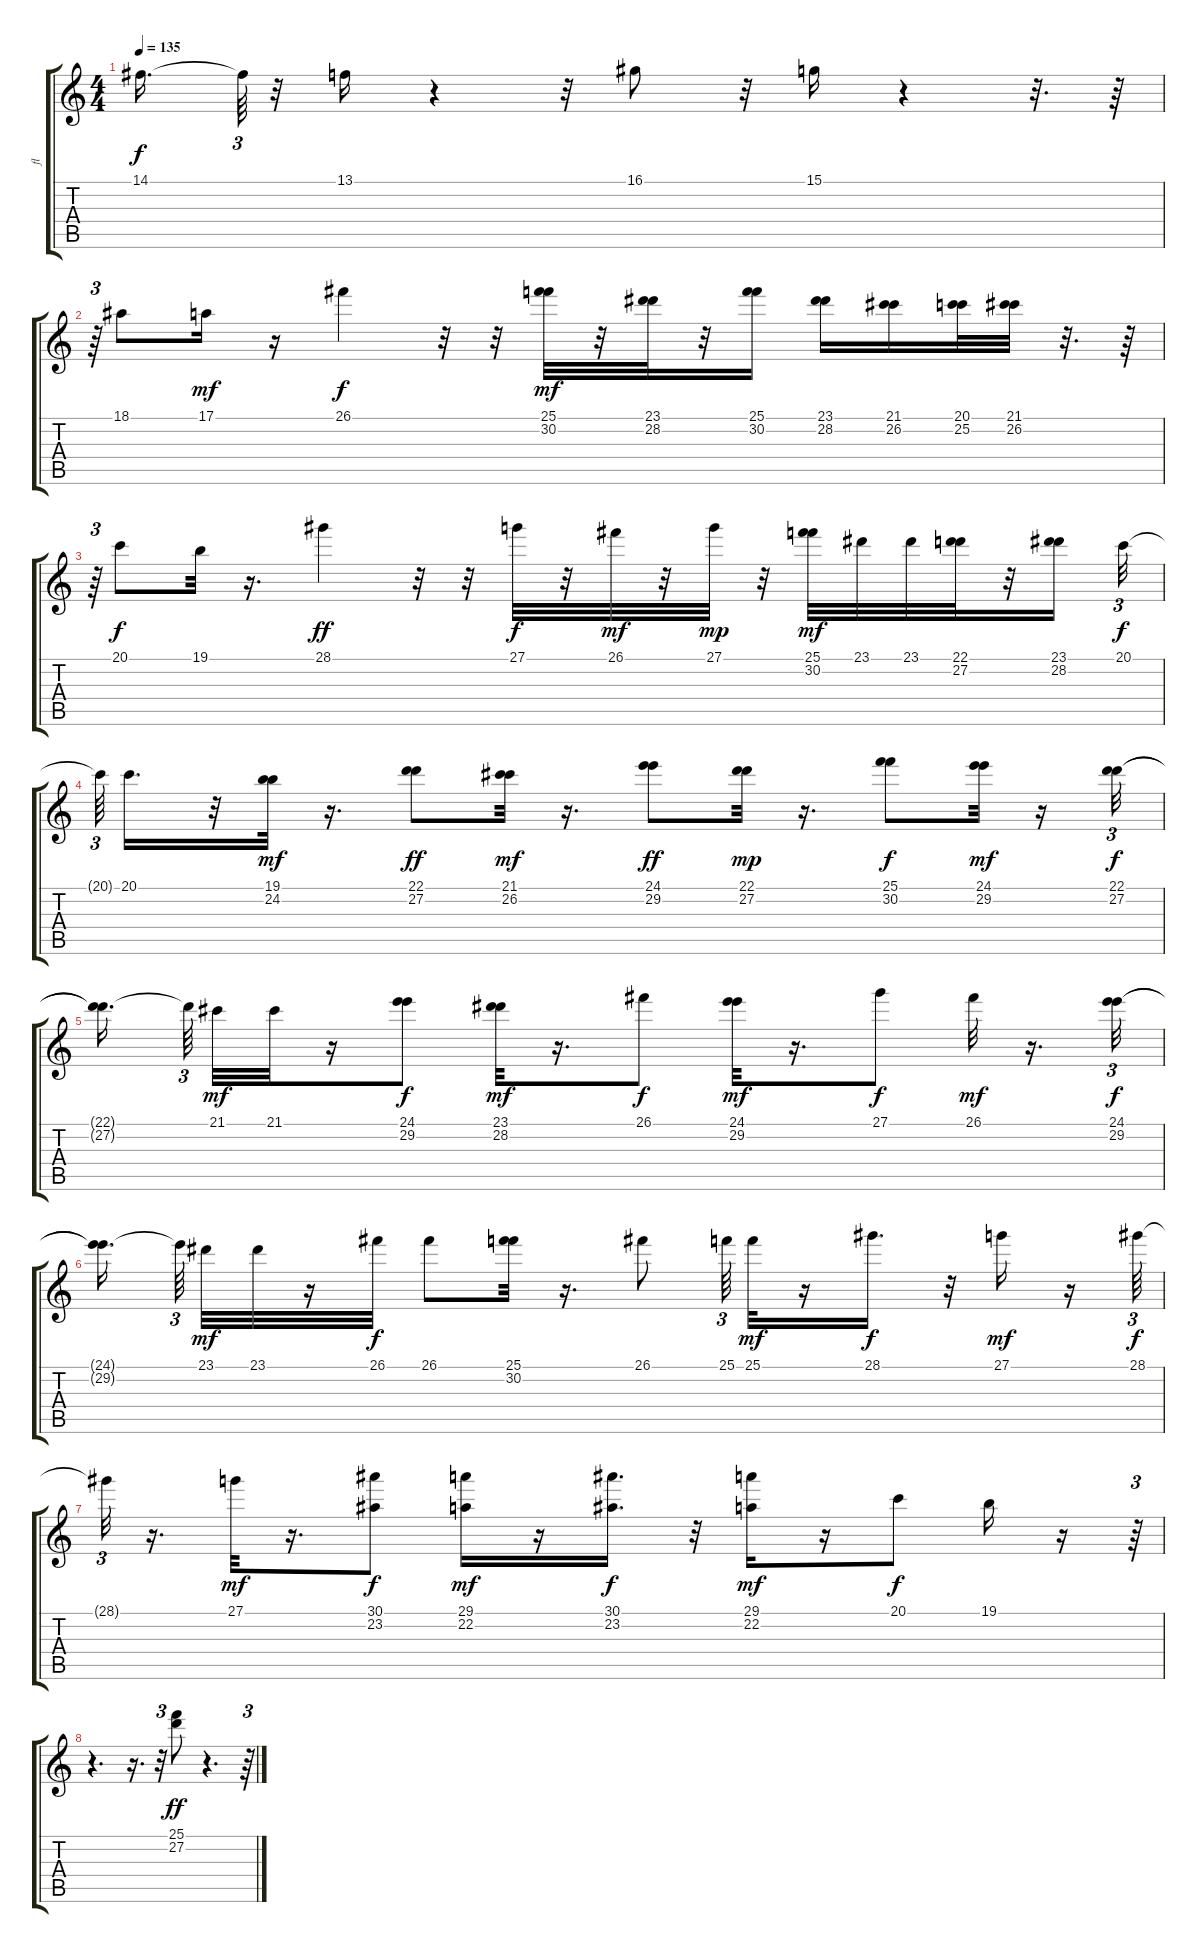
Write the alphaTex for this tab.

\track ("fl" "fl") {instrument flute}
\staff {score tabs}
\tuning (E4 B3 G3 D3 A2 E2) {hide}
\ts (4 4)
\tempo 135
\clef g2
\ks c
14.1{t}.16{d dy f} 14.1{t}.64{tu (3 2)} r.32 13.1.16 r.4 r.32 16.1.8 r.32 15.1.16 r.4 r.32{d} r.64 |
r.64{tu (3 2)} 18.1.8 17.1.16{dy mf} r.16 26.1.4{dy f} r.32 r.32 (25.1 30.2).32{dy mf} r.32 (23.1 28.2).32 r.32 (25.1 30.2).16 (23.1 28.2).16 (21.1 26.2).16 (20.1 25.2).32 (21.1 26.2).32 r.32{d} r.64 |
r.64{tu (3 2)} 20.1.8{dy f} 19.1.32 r.16{d} 28.1.4{dy ff} r.32 r.32 27.1.32{dy f} r.32 26.1.32{dy mf} r.32 27.1.32{dy mp} r.32 (25.1 30.2).32{dy mf} 23.1.32 23.1.32 (22.1 27.2).32 r.32 (23.1 28.2).16 20.1.32{tu (3 2) dy f} |
20.1{t}.64{tu (3 2)} 20.1.16{d} r.32 (19.1 24.2).32{dy mf} r.16{d} (22.1 27.2).8{dy ff} (21.1 26.2).32{dy mf} r.16{d} (24.1 29.2).8{dy ff} (22.1 27.2).32{dy mp} r.16{d} (25.1 30.2).8{dy f} (24.1 29.2).32{dy mf} r.16 (22.1 27.2).32{tu (3 2) dy f} |
(22.1{t} 27.2{t}).16{d beam splitsecondary} 27.2{t}.64{tu (3 2) beam splitsecondary} 21.1.32{dy mf} 21.1.32 r.16 (24.1 29.2).8{dy f} (23.1 28.2).32{dy mf} r.16{d} 26.1.8{dy f} (24.1 29.2).32{dy mf} r.16{d} 27.1.8{dy f} 26.1.32{dy mf} r.16{d} (24.1 29.2).32{tu (3 2) dy f} |
(24.1{t} 29.2{t}).16{d beam splitsecondary} 29.2{t}.64{tu (3 2) beam splitsecondary} 23.1.32{dy mf} 23.1.32 r.16 26.1.32{dy f} 26.1.8 (25.1 30.2).32 r.16{d} 26.1.8 25.1.64{tu (3 2) beam splitsecondary} 25.1.32{dy mf} r.16 28.1.16{d dy f} r.32 27.1.16{dy mf} r.16 28.1.64{tu (3 2) dy f} |
28.1{t}.32{tu (3 2)} r.16{d} 27.1.32{dy mf} r.16{d} (30.1 23.2).8{dy f} (29.1 22.2).16{dy mf} r.16 (30.1 23.2).16{d dy f} r.32 (29.1 22.2).16{dy mf} r.16 20.1.8{dy f} 19.1.16 r.16 r.64{tu (3 2)} |
r.4{d} r.16{d} r.32{tu (3 2)} (25.1 27.2).8{dy ff} r.4{d} r.64{tu (3 2)}
